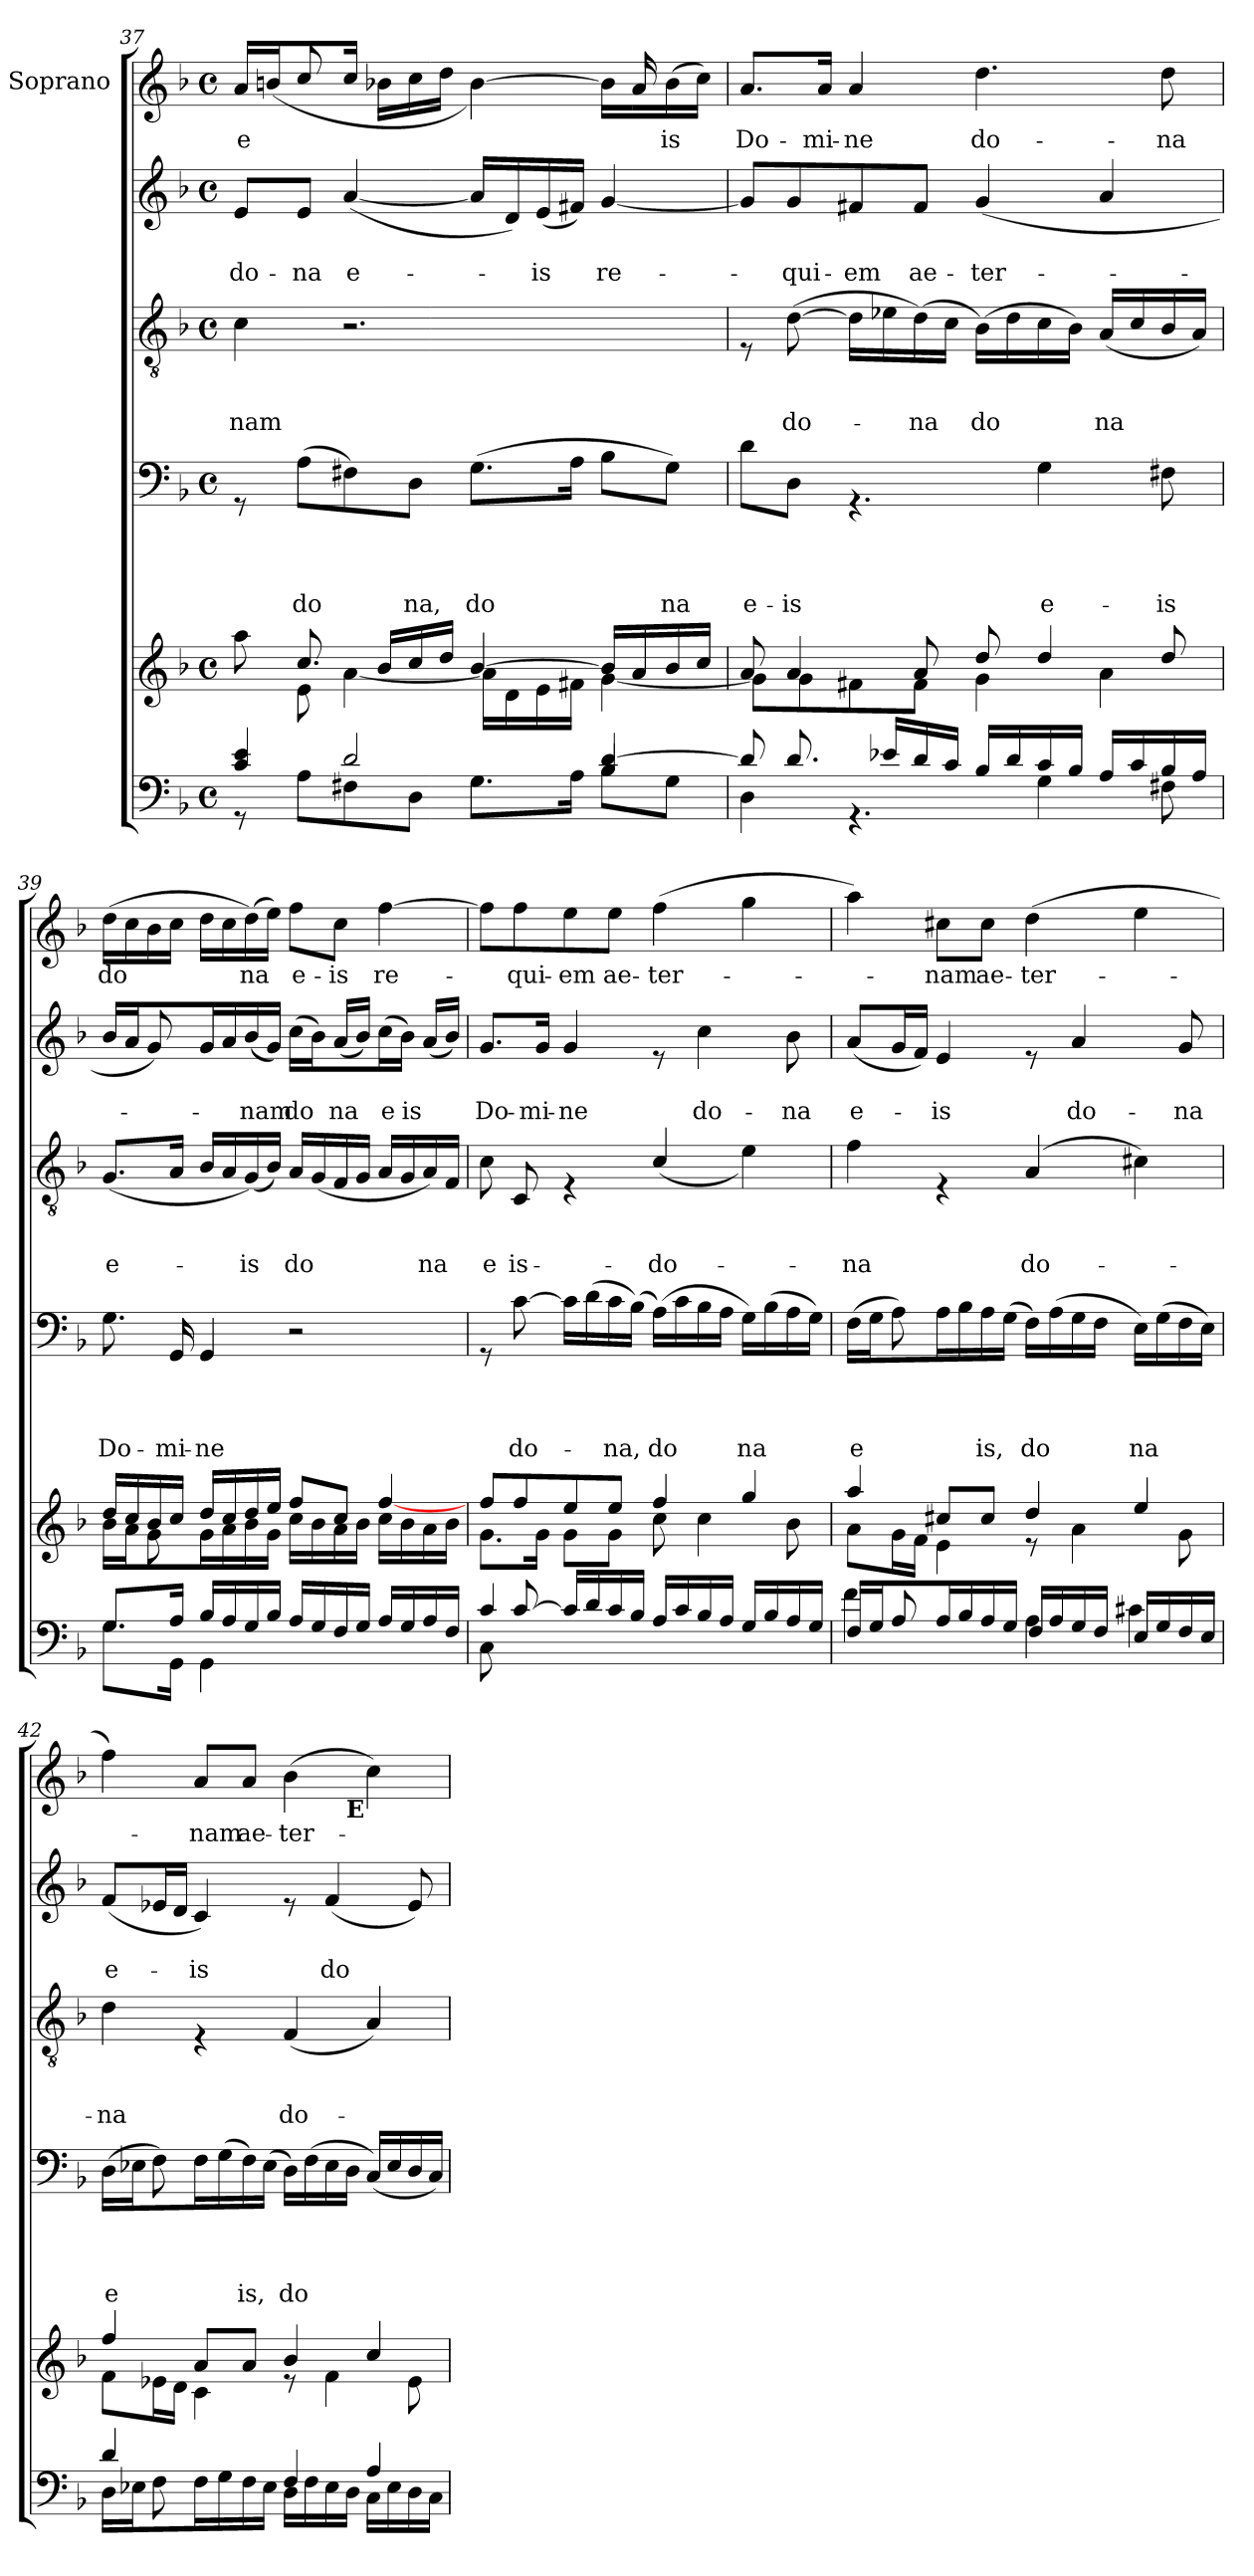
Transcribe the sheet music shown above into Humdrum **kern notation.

**kern	**kern	**kern	**text	**text	**text	**text	**kern	**text	**text	**text	**kern	**text	**text	**kern	**text
*part6	*part5	*part4	*part4	*part4	*part4	*part4	*part3	*part3	*part3	*part3	*part2	*part2	*part2	*part1	*part1
*staff6	*staff5	*staff4	*staff4	*staff4	*staff4	*staff4	*staff3	*staff3	*staff3	*staff3	*staff2	*staff2	*staff2	*staff1	*staff1
*	*	*	*	*	*	*	*	*	*	*	*	*	*	*I"Soprano	*
*clefF4	*clefG2	*clefF4	*	*	*	*	*clefGv2	*	*	*	*clefG2	*	*	*clefG2	*
*k[b-]	*k[b-]	*k[b-]	*	*	*	*	*k[b-]	*	*	*	*k[b-]	*	*	*k[b-]	*
*F:	*F:	*F:	*	*	*	*	*F:	*	*	*	*F:	*	*	*F:	*
*M4/4	*M4/4	*M4/4	*	*	*	*	*M4/4	*	*	*	*M4/4	*	*	*M4/4	*
*met(c)	*met(c)	*met(c)	*	*	*	*	*met(c)	*	*	*	*met(c)	*	*	*met(c)	*
=37	=37	=37	=37	=37	=37	=37	=37	=37	=37	=37	=37	=37	=37	=37	=37
*^	*^	*	*	*	*	*	*	*	*	*	*	*	*	*	*
*	*^	*	*	*	*	*	*	*	*	*	*	*	*	*	*	*	*
!	!	!	!	!	!	!	!	!	!	!	!	!	!LO:LY:b	!	!	!LO:LY:b	!	!LO:LY:b
*	*	*	*	*	*	*	*	*	*	*	*	*	*	*	*	*	*^	*
4c/ 4e/	8rGG	2.ryy	8aa\	8ryy	8rGG	.	.	.	.	4c\	.	.	-nam	8e/L	.	do-	16a/LL	8ryy	e
.	.	.	.	.	.	.	.	.	.	.	.	.	.	.	.	.	(<16bn/	.	.
!	!	!	!	!	!	!	!	!	!LO:LY:b	!	!	!	!	!	!	!LO:LY:b	!	!	!
.	8A\L	.	8.cc/	8e\	(>8A\L	.	.	.	do	.	.	.	.	8e/J	.	-na	8ryy	8cc/	.
!	!	!	!	!	!	!	!	!	!	!	!	!	!	!	!	!LO:LY:b	!	!	!
2d/	8F#X\	.	.	[>4a\	8F#X\)	.	.	.	.	2.r	.	.	.	(<[<4a/	.	e-	16cc/JJ	16ryy	.
.	.	.	16b-/LL	.	.	.	.	.	.	.	.	.	.	.	.	.	2ryy	16b-X\LL	.
!	!	!	!	!	!	!	!	!	!LO:LY:b	!	!	!	!	!	!	!	!	!	!
.	8D\J	.	16cc/	.	8D\J	.	.	.	na,	.	.	.	.	.	.	.	.	16cc\	.
.	.	.	16dd/JJ	.	.	.	.	.	.	.	.	.	.	.	.	.	.	16dd\JJ	.
!	!	!	!	!	!	!	!	!	!LO:LY:b	!	!	!	!	!	!	!	!	!	!
.	8.G\L	.	[<4b-/	16a\LL]	(>8.G\L	.	.	.	do	.	.	.	.	16a/LL]	.	.	.	[>4b-\)	.
.	.	.	.	16d\	.	.	.	.	.	.	.	.	.	16d/)	.	.	.	.	.
!	!	!	!	!	!	!	!	!	!	!	!	!	!	!	!	!LO:LY:b	!	!	!
.	.	.	.	16e\	.	.	.	.	.	.	.	.	.	(<16e/	.	-is	.	.	.
.	16A\Jk	.	.	16f#X\JJ	16A\Jk	.	.	.	.	.	.	.	.	16f#X/JJ)	.	.	.	.	.
!	!	!	!	!	!	!	!	!	!	!	!	!	!	!	!	!LO:LY:b	!	!	!
[<4d/	8B-\L	4B-/	16b-/LL]	[>4g\	8B-\L	.	.	.	.	.	.	.	.	[<4g/	.	re-	.	16b-\LL]	.
.	.	.	16a/	.	.	.	.	.	.	.	.	.	.	.	.	.	16a/	16ryy	.
!	!	!	!	!	!	!	!	!	!LO:LY:b	!	!	!	!	!	!	!	!	!	!LO:LY:b
.	8G\J	.	16b-/	.	8G\J)	.	.	.	na	.	.	.	.	.	.	.	8ryy	(>16b-\	is
.	.	.	16cc/JJ	.	.	.	.	.	.	.	.	.	.	.	.	.	.	16cc\JJ)	.
*	*v	*v	*	*	*	*	*	*	*	*	*	*	*	*	*	*	*	*	*
=38	=38	=38	=38	=38	=38	=38	=38	=38	=38	=38	=38	=38	=38	=38	=38	=38	=38	=38
!	!	!	!	!	!	!	!	!LO:LY:b	!	!	!	!	!	!	!	!	!	!LO:LY:b
*	*	*	*	*	*	*	*	*	*	*	*	*	*	*	*	*v	*v	*
8d/]	4D\	8a/	8g\L]	8d\L	.	.	.	e-	8rE	.	.	.	8g/L]	.	.	8.a/L	Do-
!	!	!	!	!	!	!	!	!LO:LY:b	!	!	!	!LO:LY:b	!	!	!LO:LY:b	!	!
8.d/	.	4a/	8g\	8D\J	.	.	.	-is	(>[>8d\	.	.	do-	8g/	.	-qui-	.	.
!	!	!	!	!	!	!	!	!	!	!	!	!	!	!	!	!	!LO:LY:b
.	.	.	.	.	.	.	.	.	.	.	.	.	.	.	.	16a/Jk	-mi-
!	!	!	!	!	!	!	!	!	!	!	!	!	!	!	!LO:LY:b	!	!LO:LY:b
.	4.rGG	.	8f#X\	4.rGG	.	.	.	.	16d\LL]	.	.	.	8f#X/	.	-em	4a/	-ne
16e-X/LL	.	.	.	.	.	.	.	.	16e-X\	.	.	.	.	.	.	.	.
!	!	!	!	!	!	!	!	!	!	!	!	!LO:LY:b	!	!	!LO:LY:b	!	!
16d/	.	8a/	8f#\J	.	.	.	.	.	(>16d\)	.	.	-na	8f#/J	.	ae-	.	.
16c/JJ	.	.	.	.	.	.	.	.	16c\JJ	.	.	.	.	.	.	.	.
!	!	!	!	!	!	!	!	!	!	!	!	!LO:LY:b	!	!	!LO:LY:b	!	!LO:LY:b
16B-/LL	.	8dd/	4g\	.	.	.	.	.	(>16B-\LL)	.	.	do	(<4g/	.	-ter-	4.dd\	do-
16d/	.	.	.	.	.	.	.	.	16d\	.	.	.	.	.	.	.	.
!	!	!	!	!	!	!	!	!LO:LY:b	!	!	!	!	!	!	!	!	!
16c/	4G\	4dd/	.	4G\	.	.	.	e-	16c\	.	.	.	.	.	.	.	.
16B-/JJ	.	.	.	.	.	.	.	.	16B-\JJ)	.	.	.	.	.	.	.	.
!	!	!	!	!	!	!	!	!	!	!	!	!LO:LY:b	!	!	!	!	!
16A/LL	.	.	4a\	.	.	.	.	.	(<16A/LL	.	.	na	4a/	.	.	.	.
16c/	.	.	.	.	.	.	.	.	16c/	.	.	.	.	.	.	.	.
!	!	!	!	!	!	!	!	!LO:LY:b	!	!	!	!	!	!	!	!	!LO:LY:b
16B-/	8F#X\	8dd/	.	8F#X\	.	.	.	-is	16B-/	.	.	.	.	.	.	8dd\	-na
16A/JJ	.	.	.	.	.	.	.	.	16A/JJ)	.	.	.	.	.	.	.	.
!!LO:LB:g=z
=39	=39	=39	=39	=39	=39	=39	=39	=39	=39	=39	=39	=39	=39	=39	=39	=39	=39
*	*	*	*^	*	*	*	*	*	*	*	*	*	*	*	*	*	*
!	!	!	!	!	!	!	!	!	!LO:LY:b	!	!	!	!LO:LY:b	!	!	!	!	!LO:LY:b
*	*	*	*	*	*	*	*	*	*	*	*	*	*	*^	*	*	*	*
*	*	*	*	*	*	*	*	*	*	*	*	*	*	*	*^	*	*	*	*
8.G/L	8.G\L	16dd/LL	16b-\LL	8ryy	8.G\	.	.	.	Do-	(<8.G/L	.	.	e-	16b-/LL	8ryy	2ryy	.	.	(>16dd\LL	do
.	.	16cc/	16a\	.	.	.	.	.	.	.	.	.	.	16a/	.	.	.	.	16cc\	.
.	.	16b-/	8ryy	8g\	.	.	.	.	.	.	.	.	.	8ryy	(>8g/)	.	.	.	16b-\	.
!	!	!	!	!	!	!	!	!	!LO:LY:b	!	!	!	!	!	!	!	!	!	!	!
16A/Jk	16GG\Jk	16cc/JJ	.	.	16GG/	.	.	.	-mi-	16A/Jk	.	.	.	.	.	.	.	.	16cc\JJ	.
!	!	!	!	!	!	!	!	!	!LO:LY:b	!	!	!	!	!	!	!	!	!	!	!
16B-/LL	4GG\	2.ryy	16g\	16dd/LL	4GG/	.	.	.	-ne	16B-/LL	.	.	.	16g/	4ryy	.	.	.	16dd\LL	.
16A/	.	.	16a\	16cc/	.	.	.	.	.	16A/	.	.	.	(16a/	.	.	.	.	16cc\	.
!	!	!	!	!	!	!	!	!	!	!	!	!	!LO:LY:b	!	!	!	!	!LO:LY:b	!	!LO:LY:b
16G/	.	.	16b-\	16dd/	.	.	.	.	.	(<16G/)	.	.	-is	(<16b-/	.	.	.	-nam	(>16dd\)	na
16B-/JJ	.	.	16g\JJ	16ee/JJ	.	.	.	.	.	16B-/JJ)	.	.	.	16g/JJ)	.	.	.	.	16ee\JJ)	.
!	!	!	!	!	!	!	!	!	!	!	!	!	!LO:LY:b	!	!	!	!	!LO:LY:b	!	!LO:LY:b
16A/LL	2ryy	.	16cc\LL	8ff/L	2r	.	.	.	.	16A/LL	.	.	do	2ryy	(>16cc\LL	8ryy	.	do	8ff\L	e-
16G/	.	.	16b-\	.	.	.	.	.	.	(<16G/	.	.	.	.	16b-\)	.	.	.	.	.
!	!	!	!	!	!	!	!	!	!	!	!	!	!	!	!	!	!	!LO:LY:b	!	!LO:LY:b
16F/	.	.	16a\	8cc/J	.	.	.	.	.	16F/	.	.	.	.	8ryy	(<16a/LL	.	na	8cc\J	-is
16G/JJ	.	.	16b-\JJ	.	.	.	.	.	.	16G/JJ	.	.	.	.	.	16b-/JJ)	.	.	.	.
!	!	!	!	!	!	!	!	!	!	!	!	!	!	!	!	!	!	!LO:LY:b	!	!LO:LY:b
16A/LL	.	.	[<4ff/	16cc\LL	.	.	.	.	.	16A/LL	.	.	.	.	(>16cc\	8ryy	.	e	[>4ff\	re-
16G/	.	.	.	16b-\	.	.	.	.	.	16G/	.	.	.	.	16b-\JJ)	.	.	.	.	.
!	!	!	!	!	!	!	!	!	!	!	!	!	!LO:LY:b	!	!	!	!	!LO:LY:b	!	!
16A/	.	.	.	16a\	.	.	.	.	.	16A/)	.	.	na	.	8ryy	(<16a/LL	.	is	.	.
16F/JJ	.	.	.	16b-\JJ	.	.	.	.	.	16F/JJ	.	.	.	.	.	16b-/JJ)	.	.	.	.
!!LO:PB:g=z
=40	=40	=40	=40	=40	=40	=40	=40	=40	=40	=40	=40	=40	=40	=40	=40	=40	=40	=40	=40	=40
*	*^	*	*	*	*	*	*	*	*	*	*	*	*	*	*	*	*	*	*	*
!	!	!	!	!	!	!	!	!	!	!	!	!	!	!LO:LY:b	!	!	!	!	!LO:LY:b	!	!
*	*	*	*	*v	*v	*	*	*	*	*	*^	*	*	*	*v	*v	*v	*	*	*	*
8C\	4c/	8ryy	8ff/L	8.g\L	8rGG	.	.	.	.	8c\	8ryy	.	.	e-	8.g/L	.	Do-	8ff\L]	.
!	!	!	!	!	!	!	!	!	!LO:LY:b	!	!	!	!	!LO:LY:b	!	!	!	!	!LO:LY:b
2..ryy	.	[<8c/	8ff/	.	[>8c\	.	.	.	do-	4.ryy	8C/	.	.	-is	.	.	.	8ff\	-qui-
!	!	!	!	!	!	!	!	!	!	!	!	!	!	!	!	!	!LO:LY:b	!	!
.	.	.	.	16g\Jk	.	.	.	.	.	.	.	.	.	.	16g/Jk	.	-mi-	.	.
!	!	!	!	!	!	!	!	!	!	!	!	!	!	!	!	!	!LO:LY:b	!	!LO:LY:b
.	2.ryy	16c/LL]	8ee/	8g\L	16c\LL]	.	.	.	.	.	4rE	.	.	.	4g/	.	-ne	8ee\	-em
.	.	16d/	.	.	(>16d\	.	.	.	.	.	.	.	.	.	.	.	.	.	.
!	!	!	!	!	!	!	!	!	!LO:LY:b	!	!	!	!	!	!	!	!	!	!LO:LY:b
.	.	16c/	8ee/J	8g\J	16c\	.	.	.	-na,	.	.	.	.	.	.	.	.	8ee\J	ae-
.	.	16B-/JJ	.	.	(>16B-\JJ)	.	.	.	.	.	.	.	.	.	.	.	.	.	.
!	!	!	!	!	!	!	!	!	!LO:LY:b	!	!	!	!	!LO:LY:b	!	!	!	!	!LO:LY:b
.	.	16A/LL	4ff/	8cc\	(>16A\LL)	.	.	.	do	(4c/	4ryy	.	.	-do-	8re	.	.	(>4ff\	-ter-
.	.	16c/	.	.	16c\	.	.	.	.	.	.	.	.	.	.	.	.	.	.
!	!	!	!	!	!	!	!	!	!	!	!	!	!	!	!	!	!LO:LY:b	!	!
.	.	16B-/	.	4cc\	16B-\	.	.	.	.	.	.	.	.	.	4cc\	.	do-	.	.
.	.	16A/JJ	.	.	16A\JJ	.	.	.	.	.	.	.	.	.	.	.	.	.	.
!	!	!	!	!	!	!	!	!	!LO:LY:b	!	!	!	!	!	!	!	!	!	!
.	.	16G/LL	4gg/	.	16G\LL)	.	.	.	na	4ryy	4e\)	.	.	.	.	.	.	4gg\	.
.	.	16B-/	.	.	(>16B-\	.	.	.	.	.	.	.	.	.	.	.	.	.	.
!	!	!	!	!	!	!	!	!	!	!	!	!	!	!	!	!	!LO:LY:b	!	!
.	.	16A/	.	8b-\	16A\	.	.	.	.	.	.	.	.	.	8b-\	.	-na	.	.
.	.	16G/JJ	.	.	16G\JJ)	.	.	.	.	.	.	.	.	.	.	.	.	.	.
*	*	*	*	*	*	*	*	*	*	*v	*v	*	*	*	*	*	*	*	*
=41	=41	=41	=41	=41	=41	=41	=41	=41	=41	=41	=41	=41	=41	=41	=41	=41	=41	=41
!	!	!	!	!	!	!	!	!	!LO:LY:b	!	!	!	!LO:LY:b	!	!	!LO:LY:b	!	!
*	*	*	*	*	*^	*	*	*	*	*	*	*	*	*	*	*	*	*
16F/LL	4f\	8ryy	4aa/	8a\L	(>16F\LL	8ryy	.	.	.	e	4f\	.	.	na	(<8a/L	.	e-	4aa\)	.
16G/	.	.	.	.	16G\	.	.	.	.	.	.	.	.	.	.	.	.	.	.
8ryy	.	8A/	.	16g\L	8ryy	8A\)	.	.	.	.	.	.	.	.	16g/L	.	.	.	.
.	.	.	.	16f\JJ	.	.	.	.	.	.	.	.	.	.	16f/JJ)	.	.	.	.
!	!	!	!	!	!	!	!	!	!	!	!	!	!	!	!	!	!LO:LY:b	!	!LO:LY:b
16A/	2.ryy	4ryy	8cc#X/L	4e\	16A\	4ryy	.	.	.	.	4rE	.	.	.	4e/	.	-is	8cc#X\L	-nam
16B-/	.	.	.	.	16B-\	.	.	.	.	.	.	.	.	.	.	.	.	.	.
!	!	!	!	!	!	!	!	!	!	!LO:LY:b	!	!	!	!	!	!	!	!	!LO:LY:b
16A/	.	.	8cc#/J	.	16A\)	.	.	.	.	is,	.	.	.	.	.	.	.	8cc#\J	ae-
16G/JJ	.	.	.	.	(>16G\JJ	.	.	.	.	.	.	.	.	.	.	.	.	.	.
!	!	!	!	!	!	!	!	!	!	!LO:LY:b	!	!	!	!LO:LY:b	!	!	!	!	!LO:LY:b
4A\	.	16F/LL	4dd/	8re	2ryy	16F\LL)	.	.	.	do	(<4A/	.	.	do-	8re	.	.	(>4dd\	-ter-
.	.	16A/	.	.	.	(>16A\	.	.	.	.	.	.	.	.	.	.	.	.	.
!	!	!	!	!	!	!	!	!	!	!	!	!	!	!	!	!	!LO:LY:b	!	!
.	.	16G/	.	4a\	.	16G\	.	.	.	.	.	.	.	.	4a/	.	do-	.	.
.	.	16F/JJ	.	.	.	16F\JJ	.	.	.	.	.	.	.	.	.	.	.	.	.
!	!	!	!	!	!	!	!	!	!	!LO:LY:b	!	!	!	!	!	!	!	!	!
16E/LL	.	4c#X\	4ee/	.	.	16E\LL)	.	.	.	na	4c#X\)	.	.	.	.	.	.	4ee\	.
16G/	.	.	.	.	.	(>16G\	.	.	.	.	.	.	.	.	.	.	.	.	.
!	!	!	!	!	!	!	!	!	!	!	!	!	!	!	!	!	!LO:LY:b	!	!
16F/	.	.	.	8g\	.	16F\	.	.	.	.	.	.	.	.	8g/	.	-na	.	.
16E/JJ	.	.	.	.	.	16E\JJ)	.	.	.	.	.	.	.	.	.	.	.	.	.
=42	=42	=42	=42	=42	=42	=42	=42	=42	=42	=42	=42	=42	=42	=42	=42	=42	=42	=42	=42
!	!	!	!	!	!	!	!	!	!	!LO:LY:b	!	!	!	!LO:LY:b	!	!	!LO:LY:b	!	!
*	*	*	*	*	*	*	*	*	*	*	*	*	*	*	*	*	*	*^	*
16D\LL	4d/	8ryy	4ff/	8f\L	(>16D\LL	8ryy	.	.	.	e	4d\	.	.	-na	(<8f/L	.	e-	4ff\)	2ryy	.
16E-X\	.	.	.	.	16E-X\	.	.	.	.	.	.	.	.	.	.	.	.	.	.	.
8ryy	.	8F\	.	16e-X\L	8ryy	8F\)	.	.	.	.	.	.	.	.	16e-X/L	.	.	.	.	.
.	.	.	.	16d\JJ	.	.	.	.	.	.	.	.	.	.	16d/JJ	.	.	.	.	.
!	!	!	!	!	!	!	!	!	!	!	!	!	!	!	!	!	!LO:LY:b	!	!	!LO:LY:b
16F\	2.ryy	4ryy	8a/L	4c\	16F\	4ryy	.	.	.	.	4rE	.	.	.	4c/)	.	-is	8a/L	.	-nam
16G\	.	.	.	.	(>16G\	.	.	.	.	.	.	.	.	.	.	.	.	.	.	.
!	!	!	!	!	!	!	!	!	!	!LO:LY:b	!	!	!	!	!	!	!	!	!	!LO:LY:b
16F\	.	.	8a/J	.	16F\)	.	.	.	.	is,	.	.	.	.	.	.	.	8a/J	.	ae-
16E-\JJ	.	.	.	.	(>16E-\JJ	.	.	.	.	.	.	.	.	.	.	.	.	.	.	.
!	!	!	!	!	!	!	!	!	!	!LO:LY:b	!	!	!	!LO:LY:b	!	!	!	!	!	!LO:LY:b
4F/	.	16D\LL	4b-/	8re	2ryy	16D\LL)	.	.	.	do	(<4F/	.	.	do-	8re	.	.	(>4b-\	8.ryy	-ter-
.	.	16F\	.	.	.	(>16F\	.	.	.	.	.	.	.	.	.	.	.	.	.	.
!	!	!	!	!	!	!	!	!	!	!	!	!	!	!	!	!	!LO:LY:b	!	!	!
.	.	16E-\	.	4f\	.	16E-\	.	.	.	.	.	.	.	.	(<4f/	.	do	.	.	.
!	!	!	!	!	!	!	!	!	!	!	!	!	!	!	!	!	!	!	!LO:TX:b:B:t=E	!
.	.	16D\JJ	.	.	.	16D\JJ	.	.	.	.	.	.	.	.	.	.	.	.	4ryy	.
16C\LL	.	4A/	4cc/	.	.	(<16C/LL)	.	.	.	.	4A/)	.	.	.	.	.	.	4cc\)	.	.
16E-\	.	.	.	.	.	16E-/	.	.	.	.	.	.	.	.	.	.	.	.	.	.
16D\	.	.	.	8e-\	.	16D/	.	.	.	.	.	.	.	.	8e-/)	.	.	.	.	.
16C\JJ	.	.	.	.	.	16C/JJ)	.	.	.	.	.	.	.	.	.	.	.	.	16ryy	.
*v	*v	*v	*	*	*v	*v	*	*	*	*	*	*	*	*	*	*	*	*v	*v	*
*	*v	*v	*	*	*	*	*	*	*	*	*	*	*	*	*	*
=	=	=	=	=	=	=	=	=	=	=	=	=	=	=	=
*-	*-	*-	*-	*-	*-	*-	*-	*-	*-	*-	*-	*-	*-	*-	*-
